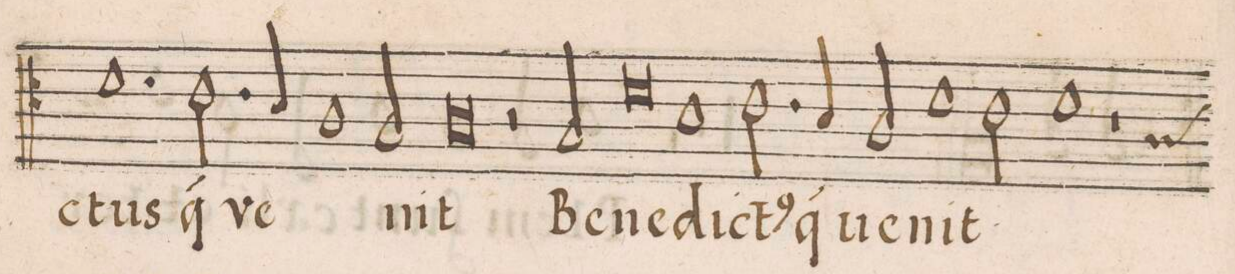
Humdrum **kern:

**kern	**text
*I"TENOR	*
*clefC4	*
*k[]	*
*met(C|)	*
*M2/1	*
1.d	-ctus
2.c\	q(ui)
=57-	=57-
4B/	ve-
1A	.
2G/	-nit
=58-	=58-
0A	.
=59-	=59-
2r	.
2G/	Be-
0d	-ne-
=60-	=60-
1B	-dic-
=61-	=61-
2.c\	-t(us)
4B/	q(ui)
2A/	ue-
1d\	-nit
=62-	=62-
2c\	.
1d	.
=63-	=63-
*custos:A	*
1r	.
*-	*-
